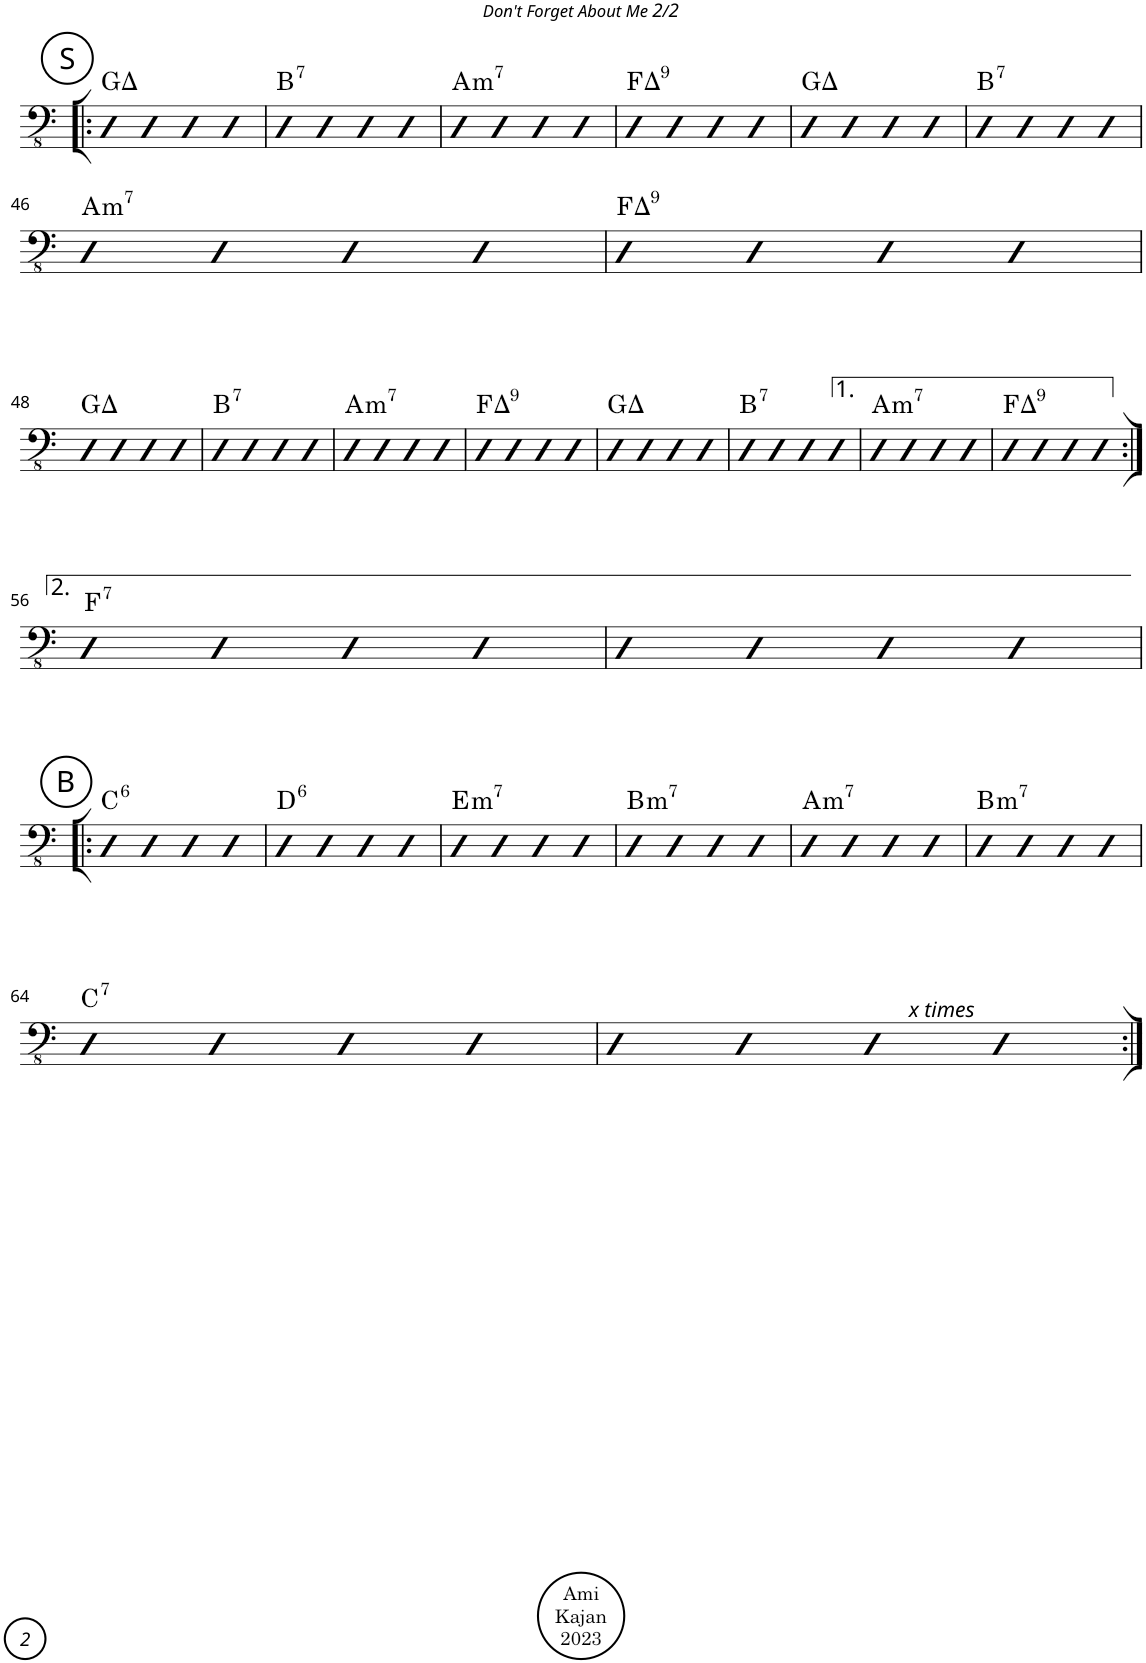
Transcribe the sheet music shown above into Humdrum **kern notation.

**kern	**harte
*part1	*part1
*staff1	*
*I"Acoustic Bass	*
*I'Bass	*
!!LO:PB:g=z
*clefFv4	*
*k[]	*
*M4/4	*
*met(c)	*
!!LO:REH:place=s1:a:cj:enc=circle:fs=14:t=S
=40!|:	=40!|:
4DD	G:maj
4DD	.
4DD	.
4DD	.
=41	=41
!	!LO:H:kt=7
4DDn	B:7
4DD	.
4DD	.
4DD	.
=42	=42
!	!LO:H:kt=m7
4DD	A:min7
4DD	.
4DD	.
4DD	.
=43	=43
!	!LO:H:kt=9
4DD	F:maj9
4DD	.
4DD	.
4DD	.
=44	=44
4DD	G:maj
4DD	.
4DD	.
4DD	.
=45	=45
!	!LO:H:kt=7
4DDn	B:7
4DD	.
4DD	.
4DD	.
!!LO:LB:g=z
=46	=46
!	!LO:H:kt=m7
4DD	A:min7
4DD	.
4DD	.
4DD	.
=47	=47
!	!LO:H:kt=9
4DD	F:maj9
4DD	.
4DD	.
4DD	.
!!LO:LB:g=z
=48	=48
4DD	G:maj
4DD	.
4DD	.
4DD	.
=49	=49
!	!LO:H:kt=7
4DDn	B:7
4DD	.
4DD	.
4DD	.
=50	=50
!	!LO:H:kt=m7
4DD	A:min7
4DD	.
4DD	.
4DD	.
=51	=51
!	!LO:H:kt=9
4DD	F:maj9
4DD	.
4DD	.
4DD	.
=52	=52
4DD	G:maj
4DD	.
4DD	.
4DD	.
=53	=53
!	!LO:H:kt=7
4DDn	B:7
4DD	.
4DD	.
4DD	.
=54	=54
!	!LO:H:kt=m7
4DD	A:min7
4DD	.
4DD	.
4DD	.
=55	=55
!	!LO:H:kt=9
4DD	F:maj9
4DD	.
4DD	.
4DD	.
!!LO:LB:g=z
=56:|!	=56:|!
!	!LO:H:kt=7
4DD	F:7
4DD	.
4DD	.
4DD	.
=57	=57
4DD	.
4DD	.
4DD	.
4DD	.
!!LO:LB:g=z
!!LO:REH:place=s1:a:cj:enc=circle:fs=14:t=B
=58!|:	=58!|:
!	!LO:H:kt=6
4DD	C:maj6
4DD	.
4DD	.
4DD	.
=59	=59
!	!LO:H:kt=6
4DD	D:maj6
4DD	.
4DD	.
4DD	.
=60	=60
!	!LO:H:kt=m7
4DD	E:min7
4DD	.
4DD	.
4DD	.
=61	=61
!	!LO:H:kt=m7
4DD	B:min7
4DD	.
4DD	.
4DD	.
=62	=62
!	!LO:H:kt=m7
4DD	A:min7
4DD	.
4DD	.
4DD	.
=63	=63
!	!LO:H:kt=m7
4DD	B:min7
4DD	.
4DD	.
4DD	.
!!LO:LB:g=z
=64	=64
!	!LO:H:kt=7
4DD	C:7
4DD	.
4DD	.
4DD	.
=65	=65
4DD	.
4DD	.
4DD	.
!LO:TX:a:i:t=x times	!
4DD	.
=:|!	=:|!
*-	*-
